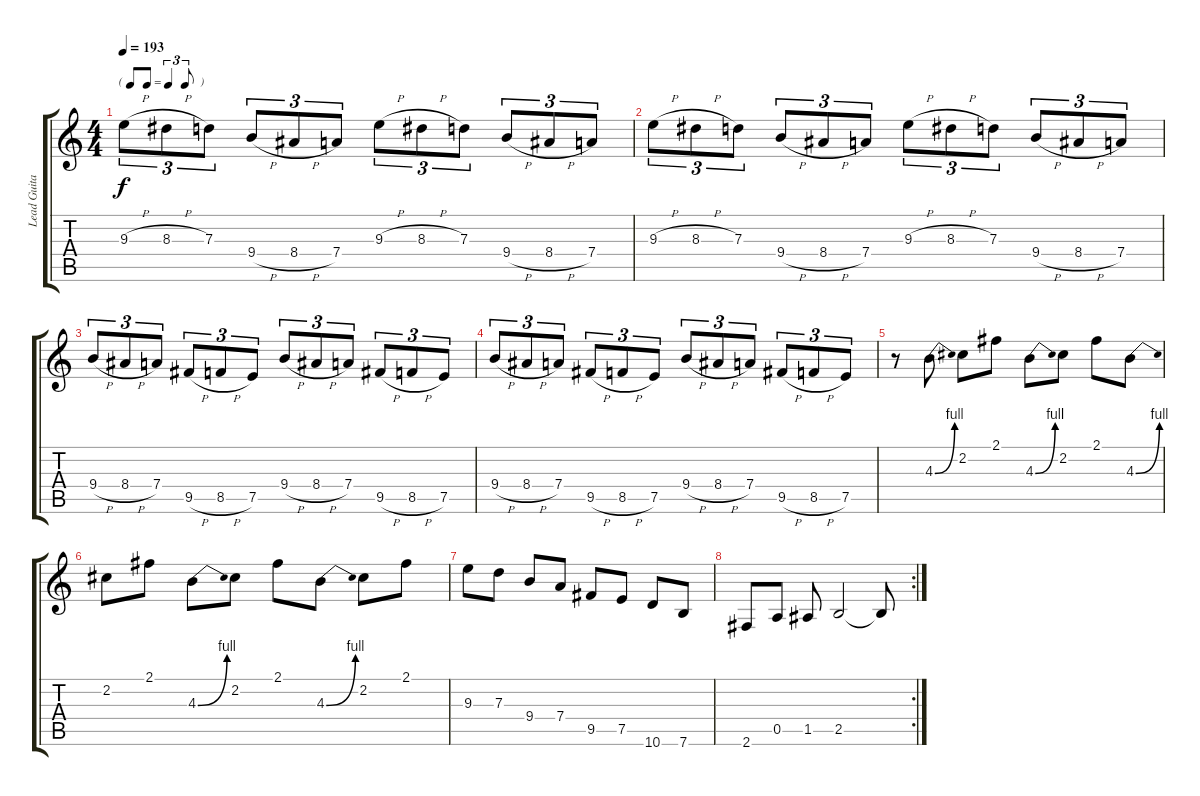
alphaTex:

\track ("Lead Guitar" "Lead Guita") {instrument distortionguitar}
\staff {score tabs}
\tuning (E4 B3 G3 D3 A2 E2) {hide}
\ts (4 4)
\tf triplet8th
\tempo 193
\clef g2
\ks c
9.3{h}.8{tu (3 2) dy f} 8.3{h}.8{tu (3 2)} 7.3.8{tu (3 2)} 9.4{h}.8{tu (3 2)} 8.4{h}.8{tu (3 2)} 7.4.8{tu (3 2)} 9.3{h}.8{tu (3 2)} 8.3{h}.8{tu (3 2)} 7.3.8{tu (3 2)} 9.4{h}.8{tu (3 2)} 8.4{h}.8{tu (3 2)} 7.4.8{tu (3 2)} |
9.3{h}.8{tu (3 2)} 8.3{h}.8{tu (3 2)} 7.3.8{tu (3 2)} 9.4{h}.8{tu (3 2)} 8.4{h}.8{tu (3 2)} 7.4.8{tu (3 2)} 9.3{h}.8{tu (3 2)} 8.3{h}.8{tu (3 2)} 7.3.8{tu (3 2)} 9.4{h}.8{tu (3 2)} 8.4{h}.8{tu (3 2)} 7.4.8{tu (3 2)} |
9.4{h}.8{tu (3 2)} 8.4{h}.8{tu (3 2)} 7.4.8{tu (3 2)} 9.5{h}.8{tu (3 2)} 8.5{h}.8{tu (3 2)} 7.5.8{tu (3 2)} 9.4{h}.8{tu (3 2)} 8.4{h}.8{tu (3 2)} 7.4.8{tu (3 2)} 9.5{h}.8{tu (3 2)} 8.5{h}.8{tu (3 2)} 7.5.8{tu (3 2)} |
9.4{h}.8{tu (3 2)} 8.4{h}.8{tu (3 2)} 7.4.8{tu (3 2)} 9.5{h}.8{tu (3 2)} 8.5{h}.8{tu (3 2)} 7.5.8{tu (3 2)} 9.4{h}.8{tu (3 2)} 8.4{h}.8{tu (3 2)} 7.4.8{tu (3 2)} 9.5{h}.8{tu (3 2)} 8.5{h}.8{tu (3 2)} 7.5.8{tu (3 2)} |
r.8 4.3{be (bend 0 0 60 4)}.8 2.2.8 2.1.8 4.3{be (bend 0 0 60 4)}.8 2.2.8 2.1.8 4.3{be (bend 0 0 60 4)}.8 |
2.2.8 2.1.8 4.3{be (bend 0 0 60 4)}.8 2.2.8 2.1.8 4.3{be (bend 0 0 60 4)}.8 2.2.8 2.1.8 |
9.3.8 7.3.8 9.4.8 7.4.8 9.5.8 7.5.8 10.6.8 7.6.8 |
\rc 2
2.6.8 0.5.8 1.5.8 2.5.2 2.5{t}.8
